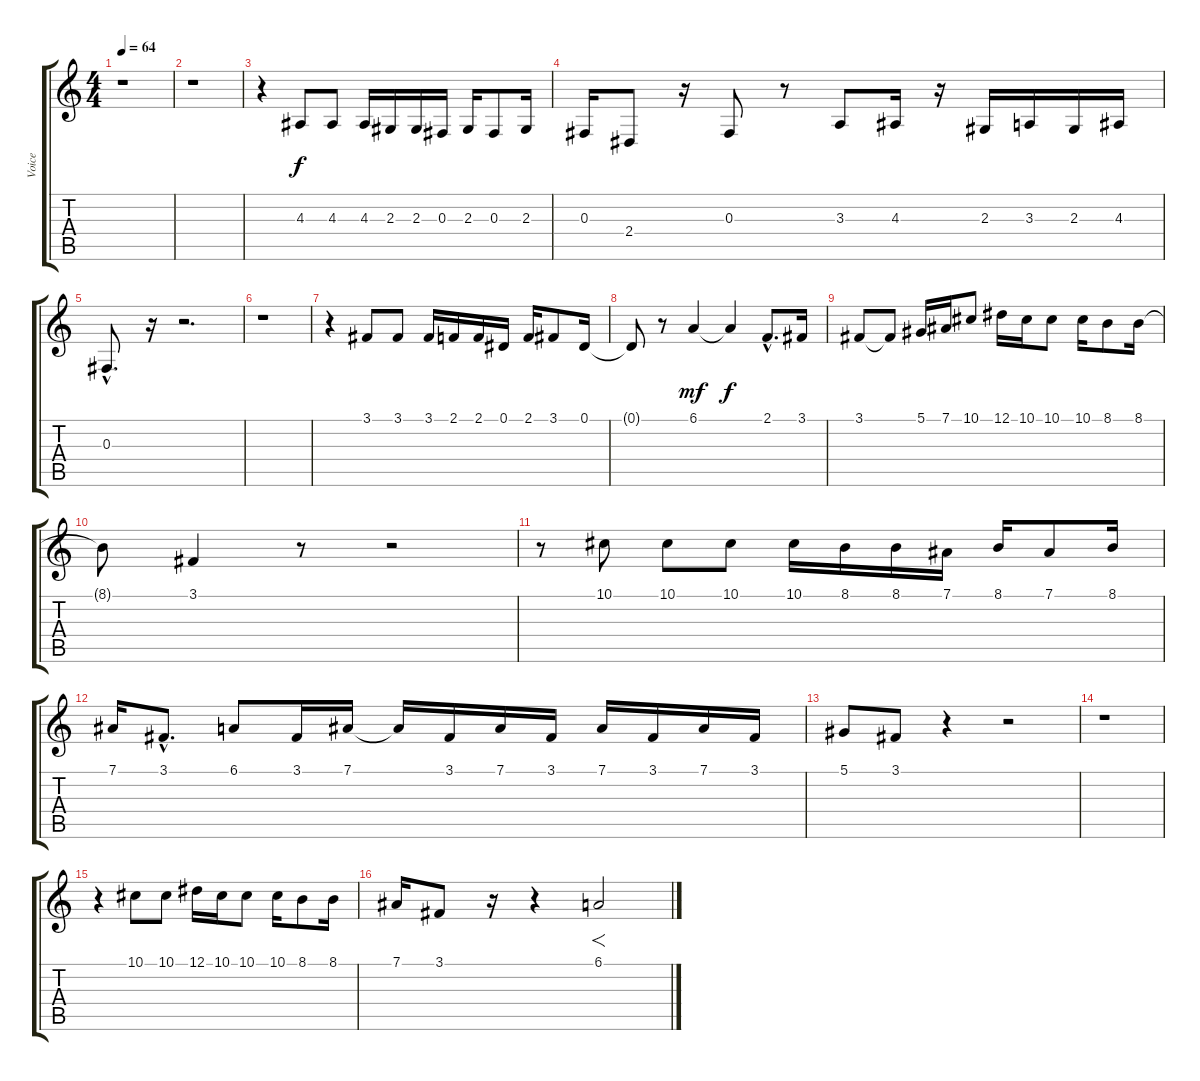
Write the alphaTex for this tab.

\track ("Voice" "Voice") {instrument cello}
\staff {score tabs}
\tuning (Eb4 Bb3 Gb3 Db3 Ab2 Eb2) {hide}
\ts (4 4)
\tempo 64
\clef g2
\ks c
r.1{dy f} |
r.1 |
r.4 4.3.8{instrument cello} 4.3.8 4.3.16 2.3.16 2.3.16 0.3.16 2.3.16 0.3.8 2.3.16 |
0.3.16 2.4.8 r.16 0.3.8 r.8 3.3.8 4.3.16 r.16 2.3.16 3.3.16 2.3.16 4.3.16 |
0.3{hac}.8{d} r.16 r.2{d} |
r.1 |
r.4 3.1.8 3.1.8 3.1.16 2.1.16 2.1.16 0.1.16 2.1.16 3.1.8 0.1.16 |
0.1{t}.8 r.8 6.1.4{dy mf} 6.1{t}.4{dy f} 2.1{hac}.8{d} 3.1.16 |
3.1.8 3.1{t}.8 5.1.16 7.1.16 10.1.8 12.1.16 10.1.16 10.1.8 10.1.16 8.1.8 8.1.16 |
8.1{t}.8 3.1.4 r.8 r.2 |
r.8 10.1.8 10.1.8 10.1.8 10.1.16 8.1.16 8.1.16 7.1.16 8.1.16 7.1.8 8.1.16 |
7.1.16 3.1{hac}.8{d} 6.1.8 3.1.16 7.1.16 7.1{t}.16 3.1.16 7.1.16 3.1.16 7.1.16 3.1.16 7.1.16 3.1.16 |
5.1.8 3.1.8 r.4 r.2 |
r.1 |
r.4 10.1.8 10.1.8 12.1.16 10.1.16 10.1.8 10.1.16 8.1.8 8.1.16 |
7.1.16 3.1.8 r.16 r.4 6.1.2{f}
